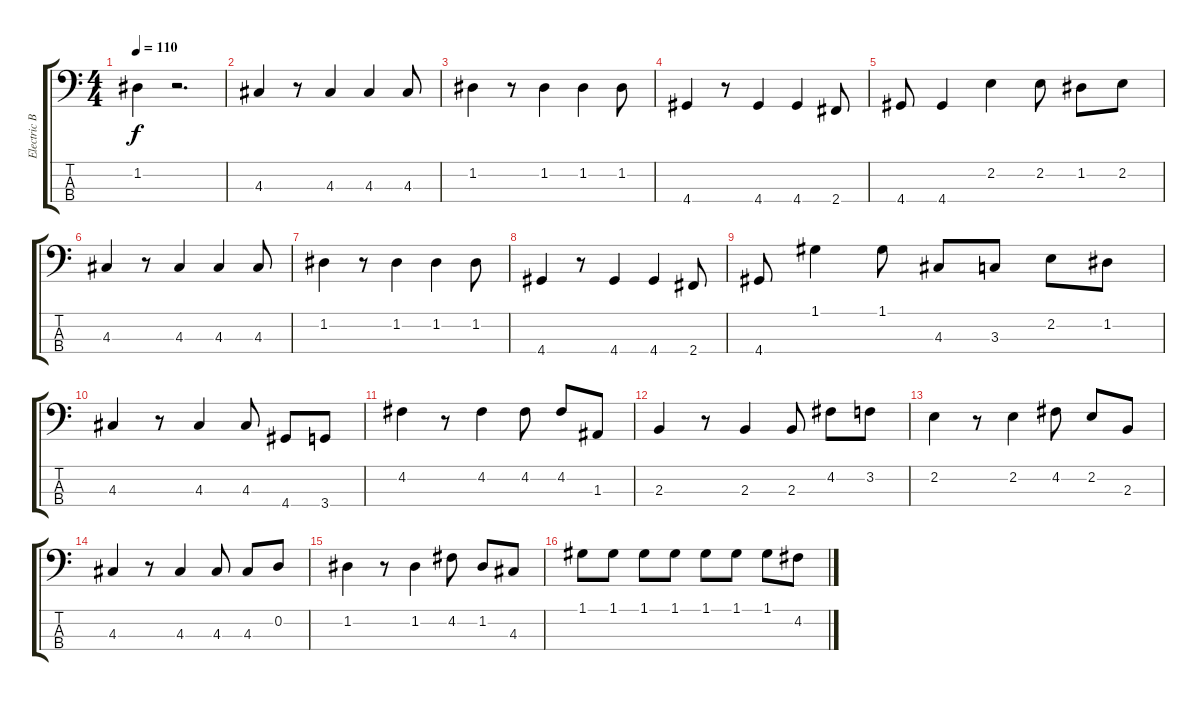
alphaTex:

\track ("Electric Bass (finger)" "Electric B") {instrument electricbassfinger}
\staff {score tabs}
\tuning (G2 D2 A1 E1) {hide}
\ts (4 4)
\tempo 110
\clef f4
\ks c
1.2.4{dy f} r.2{d} |
4.3.4 r.8 4.3.4 4.3.4 4.3.8 |
1.2.4 r.8 1.2.4 1.2.4 1.2.8 |
4.4.4 r.8 4.4.4 4.4.4 2.4.8 |
4.4.8 4.4.4 2.2.4 2.2.8 1.2.8 2.2.8 |
4.3.4 r.8 4.3.4 4.3.4 4.3.8 |
1.2.4 r.8 1.2.4 1.2.4 1.2.8 |
4.4.4 r.8 4.4.4 4.4.4 2.4.8 |
4.4.8 1.1.4 1.1.8 4.3.8 3.3.8 2.2.8 1.2.8 |
4.3.4 r.8 4.3.4 4.3.8 4.4.8 3.4.8 |
4.2.4 r.8 4.2.4 4.2.8 4.2.8 1.3.8 |
2.3.4 r.8 2.3.4 2.3.8 4.2.8 3.2.8 |
2.2.4 r.8 2.2.4 4.2.8 2.2.8 2.3.8 |
4.3.4 r.8 4.3.4 4.3.8 4.3.8 0.2.8 |
1.2.4 r.8 1.2.4 4.2.8 1.2.8 4.3.8 |
1.1.8 1.1.8 1.1.8 1.1.8 1.1.8 1.1.8 1.1.8 4.2.8
